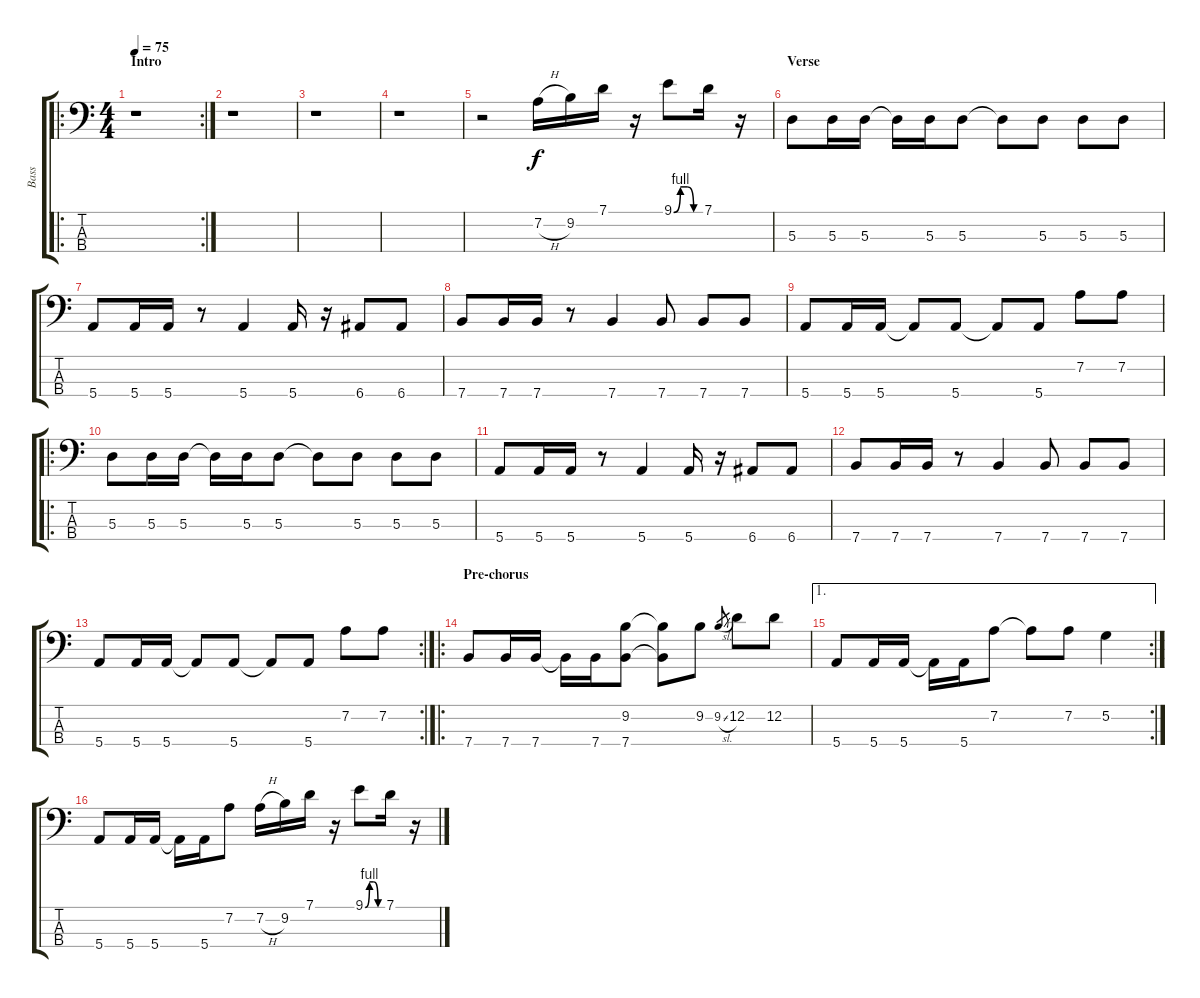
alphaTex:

\track ("Bass" "Bass") {instrument electricbassfinger}
\staff {score tabs}
\tuning (G2 D2 A1 E1) {hide}
\ro
\rc 2
\ts (4 4)
\section ("" "Intro")
\tempo 75
\clef f4
\ks c
r.1{dy f instrument electricbassfinger} |
r.1 |
r.1 |
r.1 |
r.2 7.2{h}.16 9.2.16 7.1.16 r.16 9.1{be (custom 0 0 15 4 30 4 45 0 60 0)}.8 7.1.16 r.16 |
\section ("" "Verse")
5.3.8 5.3.16 5.3.16 5.3{t}.16 5.3.16 5.3.8 5.3{t}.8 5.3.8 5.3.8 5.3.8 |
5.4.8 5.4.16 5.4.16 r.8 5.4.4 5.4.16 r.16 6.4.8 6.4.8 |
7.4.8 7.4.16 7.4.16 r.8 7.4.4 7.4.8 7.4.8 7.4.8 |
5.4.8 5.4.16 5.4.16 5.4{t}.8 5.4.8 5.4{t}.8 5.4.8 7.2.8 7.2.8 |
\ro
5.3.8 5.3.16 5.3.16 5.3{t}.16 5.3.16 5.3.8 5.3{t}.8 5.3.8 5.3.8 5.3.8 |
5.4.8 5.4.16 5.4.16 r.8 5.4.4 5.4.16 r.16 6.4.8 6.4.8 |
7.4.8 7.4.16 7.4.16 r.8 7.4.4 7.4.8 7.4.8 7.4.8 |
\rc 2
5.4.8 5.4.16 5.4.16 5.4{t}.8 5.4.8 5.4{t}.8 5.4.8 7.2.8 7.2.8 |
\ro
\section ("" "Pre-chorus")
7.4.8 7.4.16 7.4.16 7.4{t}.16 7.4.16 (9.2 7.4).8 (9.2{t} 7.4{t}).8 9.2.8 9.2{sl}.8{gr} 12.2.8 12.2.8 |
\ae 1
\rc 2
5.4.8 5.4.16 5.4.16 5.4{t}.16 5.4.16 7.2.8 7.2{t}.8 7.2.8 5.2.4 |
5.4.8 5.4.16 5.4.16 5.4{t}.16 5.4.16 7.2.8 7.2{h}.16 9.2.16 7.1.16 r.16 9.1{be (custom 0 0 15 4 30 4 45 0 60 0)}.8 7.1.16 r.16
